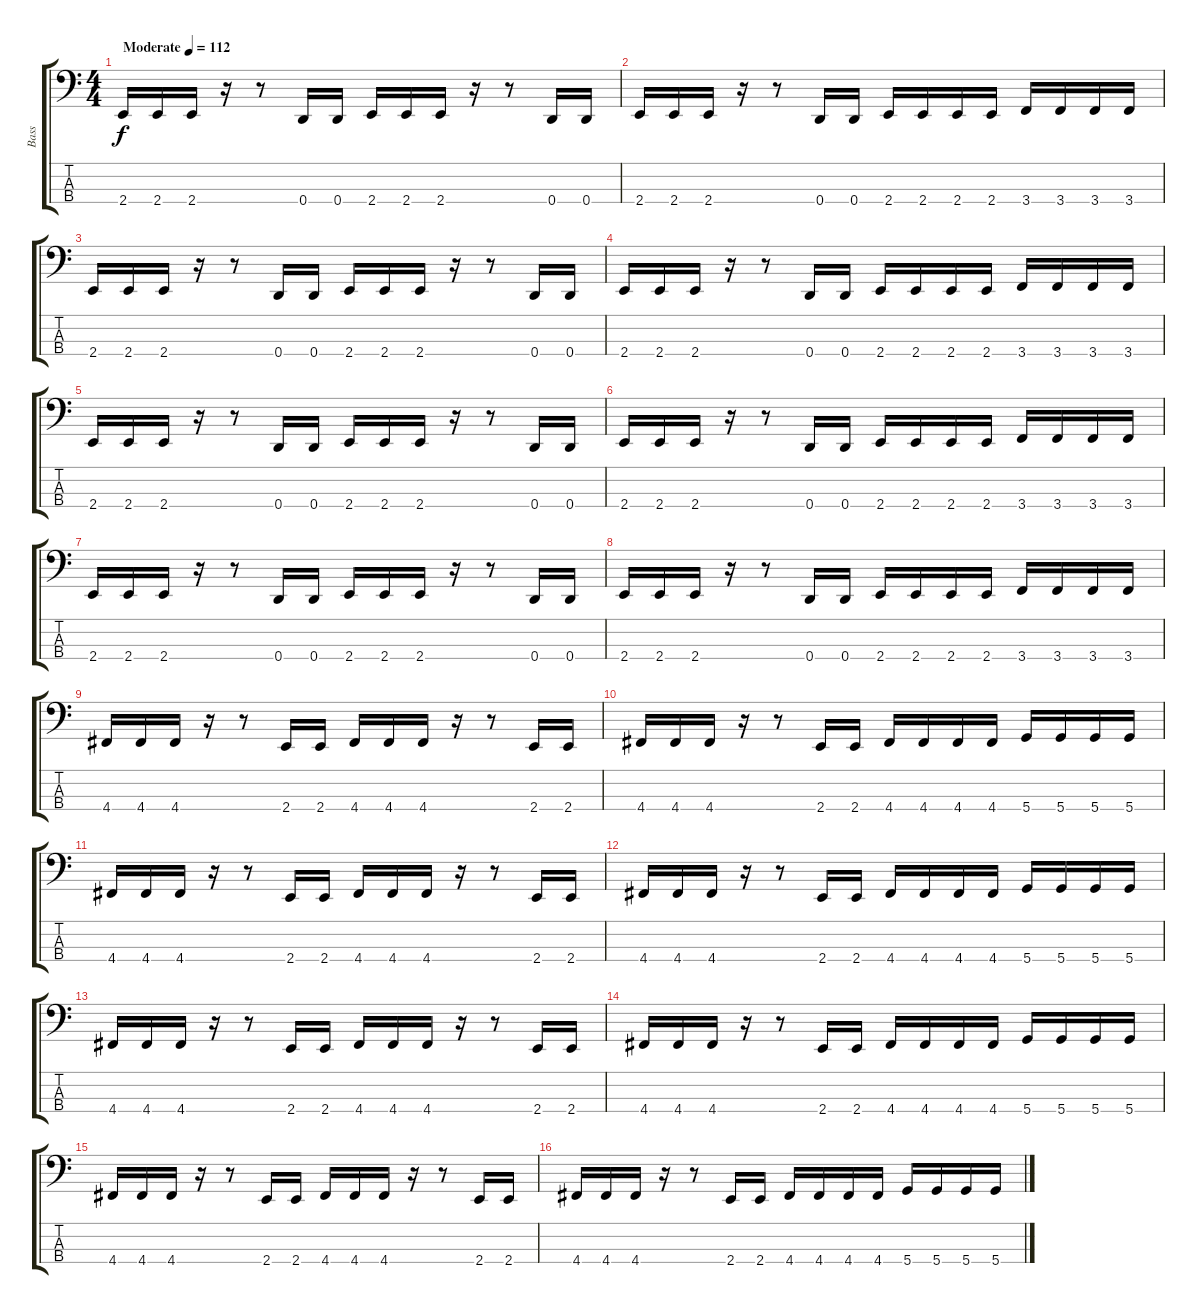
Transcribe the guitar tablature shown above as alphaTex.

\track ("Bass" "Bass") {instrument electricbasspick}
\staff {score tabs}
\tuning (G2 D2 A1 D1) {hide}
\ts (4 4)
\tempo (112 "Moderate")
\clef f4
\ks c
2.4.16{dy f instrument electricbasspick} 2.4.16 2.4.16 r.16 r.8 0.4.16 0.4.16 2.4.16 2.4.16 2.4.16 r.16 r.8 0.4.16 0.4.16 |
2.4.16 2.4.16 2.4.16 r.16 r.8 0.4.16 0.4.16 2.4.16 2.4.16 2.4.16 2.4.16 3.4.16 3.4.16 3.4.16 3.4.16 |
2.4.16 2.4.16 2.4.16 r.16 r.8 0.4.16 0.4.16 2.4.16 2.4.16 2.4.16 r.16 r.8 0.4.16 0.4.16 |
2.4.16 2.4.16 2.4.16 r.16 r.8 0.4.16 0.4.16 2.4.16 2.4.16 2.4.16 2.4.16 3.4.16 3.4.16 3.4.16 3.4.16 |
2.4.16 2.4.16 2.4.16 r.16 r.8 0.4.16 0.4.16 2.4.16 2.4.16 2.4.16 r.16 r.8 0.4.16 0.4.16 |
2.4.16 2.4.16 2.4.16 r.16 r.8 0.4.16 0.4.16 2.4.16 2.4.16 2.4.16 2.4.16 3.4.16 3.4.16 3.4.16 3.4.16 |
2.4.16 2.4.16 2.4.16 r.16 r.8 0.4.16 0.4.16 2.4.16 2.4.16 2.4.16 r.16 r.8 0.4.16 0.4.16 |
2.4.16 2.4.16 2.4.16 r.16 r.8 0.4.16 0.4.16 2.4.16 2.4.16 2.4.16 2.4.16 3.4.16 3.4.16 3.4.16 3.4.16 |
4.4.16 4.4.16 4.4.16 r.16 r.8 2.4.16 2.4.16 4.4.16 4.4.16 4.4.16 r.16 r.8 2.4.16 2.4.16 |
4.4.16 4.4.16 4.4.16 r.16 r.8 2.4.16 2.4.16 4.4.16 4.4.16 4.4.16 4.4.16 5.4.16 5.4.16 5.4.16 5.4.16 |
4.4.16 4.4.16 4.4.16 r.16 r.8 2.4.16 2.4.16 4.4.16 4.4.16 4.4.16 r.16 r.8 2.4.16 2.4.16 |
4.4.16 4.4.16 4.4.16 r.16 r.8 2.4.16 2.4.16 4.4.16 4.4.16 4.4.16 4.4.16 5.4.16 5.4.16 5.4.16 5.4.16 |
4.4.16 4.4.16 4.4.16 r.16 r.8 2.4.16 2.4.16 4.4.16 4.4.16 4.4.16 r.16 r.8 2.4.16 2.4.16 |
4.4.16 4.4.16 4.4.16 r.16 r.8 2.4.16 2.4.16 4.4.16 4.4.16 4.4.16 4.4.16 5.4.16 5.4.16 5.4.16 5.4.16 |
4.4.16 4.4.16 4.4.16 r.16 r.8 2.4.16 2.4.16 4.4.16 4.4.16 4.4.16 r.16 r.8 2.4.16 2.4.16 |
4.4.16 4.4.16 4.4.16 r.16 r.8 2.4.16 2.4.16 4.4.16 4.4.16 4.4.16 4.4.16 5.4.16 5.4.16 5.4.16 5.4.16
